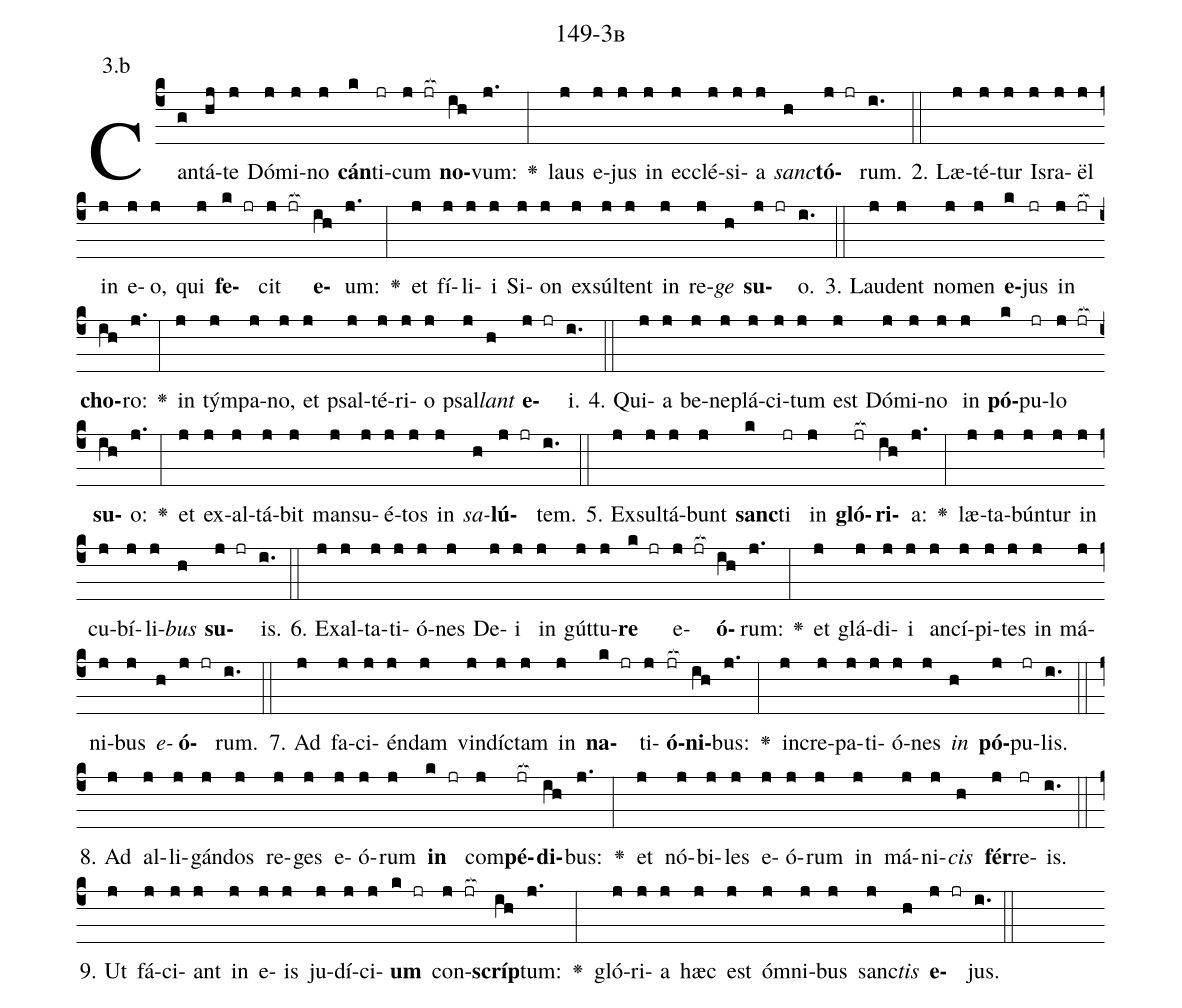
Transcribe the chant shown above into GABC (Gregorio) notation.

name: 149-3b;
annotation: 3.b;
%%
(c4)Can(g)tá(hj)te(j) Dó(j)mi(j)no(j) <b>cán</b>(k)ti(jr)cum(j jr[ocb:1{]) <b>no</b>(ih[ocb:0}])vum:(j.) <v>\greheightstar</v>(:) laus(j) e(j)jus(j) in(j) ec(j)clé(j)si(j)a(j) <i>sanc</i>(h)<b>tó</b>(j jr)rum.(i.) (::)
2. Læ(j)té(j)tur(j) Is(j)ra(j)ël(j) in(j) e(j)o,(j) qui(j) <b>fe</b>(k jr)cit(j jr[ocb:1{]) <b>e</b>(ih[ocb:0}])um:(j.) <v>\greheightstar</v>(:) et(j) fí(j)li(j)i(j) Si(j)on(j) ex(j)súl(j)tent(j) in(j) re(j)<i>ge</i>(h) <b>su</b>(j jr)o.(i.) (::)
3. Lau(j)dent(j) no(j)men(j) <b>e</b>(k)jus(jr) in(j jr[ocb:1{]) <b>cho</b>(ih[ocb:0}])ro:(j.) <v>\greheightstar</v>(:) in(j) tým(j)pa(j)no,(j) et(j) psal(j)té(j)ri(j)o(j) psal(j)<i>lant</i>(h) <b>e</b>(j jr)i.(i.) (::)
4. Qui(j)a(j) be(j)ne(j)plá(j)ci(j)tum(j) est(j) Dó(j)mi(j)no(j) in(j) <b>pó</b>(k)pu(jr)lo(j jr[ocb:1{]) <b>su</b>(ih[ocb:0}])o:(j.) <v>\greheightstar</v>(:) et(j) ex(j)al(j)tá(j)bit(j) man(j)su(j)é(j)tos(j) in(j) <i>sa</i>(h)<b>lú</b>(j jr)tem.(i.) (::)
5. Ex(j)sul(j)tá(j)bunt(j) <b>sanc</b>(k)ti(jr) in(j) <b>gló</b>(jr[ocb:1{])<b>ri</b>(ih[ocb:0}])a:(j.) <v>\greheightstar</v>(:) læ(j)ta(j)bún(j)tur(j) in(j) cu(j)bí(j)li(j)<i>bus</i>(h) <b>su</b>(j jr)is.(i.) (::)
6. Ex(j)al(j)ta(j)ti(j)ó(j)nes(j) De(j)i(j) in(j) gút(j)tu(j)<b>re</b>(k jr) e(j jr[ocb:1{])<b>ó</b>(ih[ocb:0}])rum:(j.) <v>\greheightstar</v>(:) et(j) glá(j)di(j)i(j) an(j)cí(j)pi(j)tes(j) in(j) má(j)ni(j)bus(j) <i>e</i>(h)<b>ó</b>(j jr)rum.(i.) (::)
7. Ad(j) fa(j)ci(j)én(j)dam(j) vin(j)díc(j)tam(j) in(j) <b>na</b>(k jr)ti(j)<b>ó</b>(jr[ocb:1{])<b>ni</b>(ih[ocb:0}])bus:(j.) <v>\greheightstar</v>(:) in(j)cre(j)pa(j)ti(j)ó(j)nes(j) <i>in</i>(h) <b>pó</b>(j)pu(jr)lis.(i.) (::)
8. Ad(j) al(j)li(j)gán(j)dos(j) re(j)ges(j) e(j)ó(j)rum(j) <b>in</b>(k jr) com(j)<b>pé</b>(jr[ocb:1{])<b>di</b>(ih[ocb:0}])bus:(j.) <v>\greheightstar</v>(:) et(j) nó(j)bi(j)les(j) e(j)ó(j)rum(j) in(j) má(j)ni(j)<i>cis</i>(h) <b>fér</b>(j)re(jr)is.(i.) (::)
9. Ut(j) fá(j)ci(j)ant(j) in(j) e(j)is(j) ju(j)dí(j)ci(j)<b>um</b>(k jr) con(j jr[ocb:1{])<b>scríp</b>(ih[ocb:0}])tum:(j.) <v>\greheightstar</v>(:) gló(j)ri(j)a(j) hæc(j) est(j) óm(j)ni(j)bus(j) sanc(j)<i>tis</i>(h) <b>e</b>(j jr)jus.(i.) (::)
